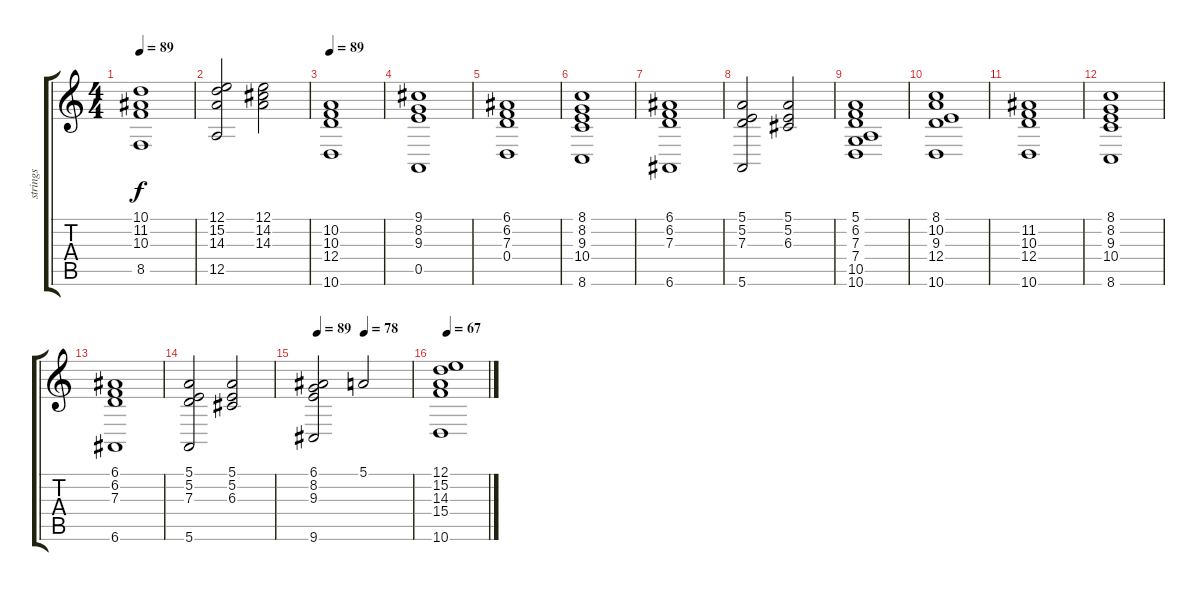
\track ("strings" "strings") {instrument synthstrings1}
\staff {score tabs}
\tuning (E4 B3 G3 D3 A2 E2) {hide}
\ts (4 4)
\tempo 89
\clef g2
\ks c
(10.1 11.2 10.3 8.5).1{dy f} |
(12.1 15.2 14.3 12.5).2 (12.1 14.2 14.3).2 |
\tempo 89
(10.2 10.3 12.4 10.6).1 |
(9.1 8.2 9.3 0.5).1 |
(6.1 6.2 7.3 0.4).1 |
(8.1 8.2 9.3 10.4 8.6).1 |
(6.1 6.2 7.3 6.6).1 |
(5.1 5.2 7.3 5.6).2 (5.1 5.2 6.3).2 |
(5.1 6.2 7.3 7.4 10.5 10.6).1 |
(8.1 10.2 9.3 12.4 10.6).1 |
(11.2 10.3 12.4 10.6).1 |
(8.1 8.2 9.3 10.4 8.6).1 |
(6.1 6.2 7.3 6.6).1 |
(5.1 5.2 7.3 5.6).2 (5.1 5.2 6.3).2 |
\tempo 89
\tempo (78 0.5)
(6.1 8.2 9.3 9.6).2 5.1.2 |
\tempo 67
(12.1 15.2 14.3 15.4 10.6).1
